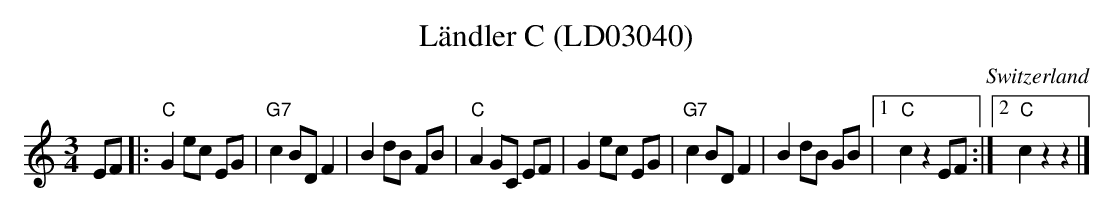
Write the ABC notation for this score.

X:1
T:Ländler C (LD03040)
O:Switzerland
M:3/4
L:1/8
K:C major
EF |: "C"G2 ec EG | "G7"c2 BD F2 | B2 dB FB | "C"A2 GC EF | G2 ec EG | "G7"c2 BD F2 |  B2 dB GB |1 "C"c2 z2 EF :|2 "C"c2 z2 z2 |]
